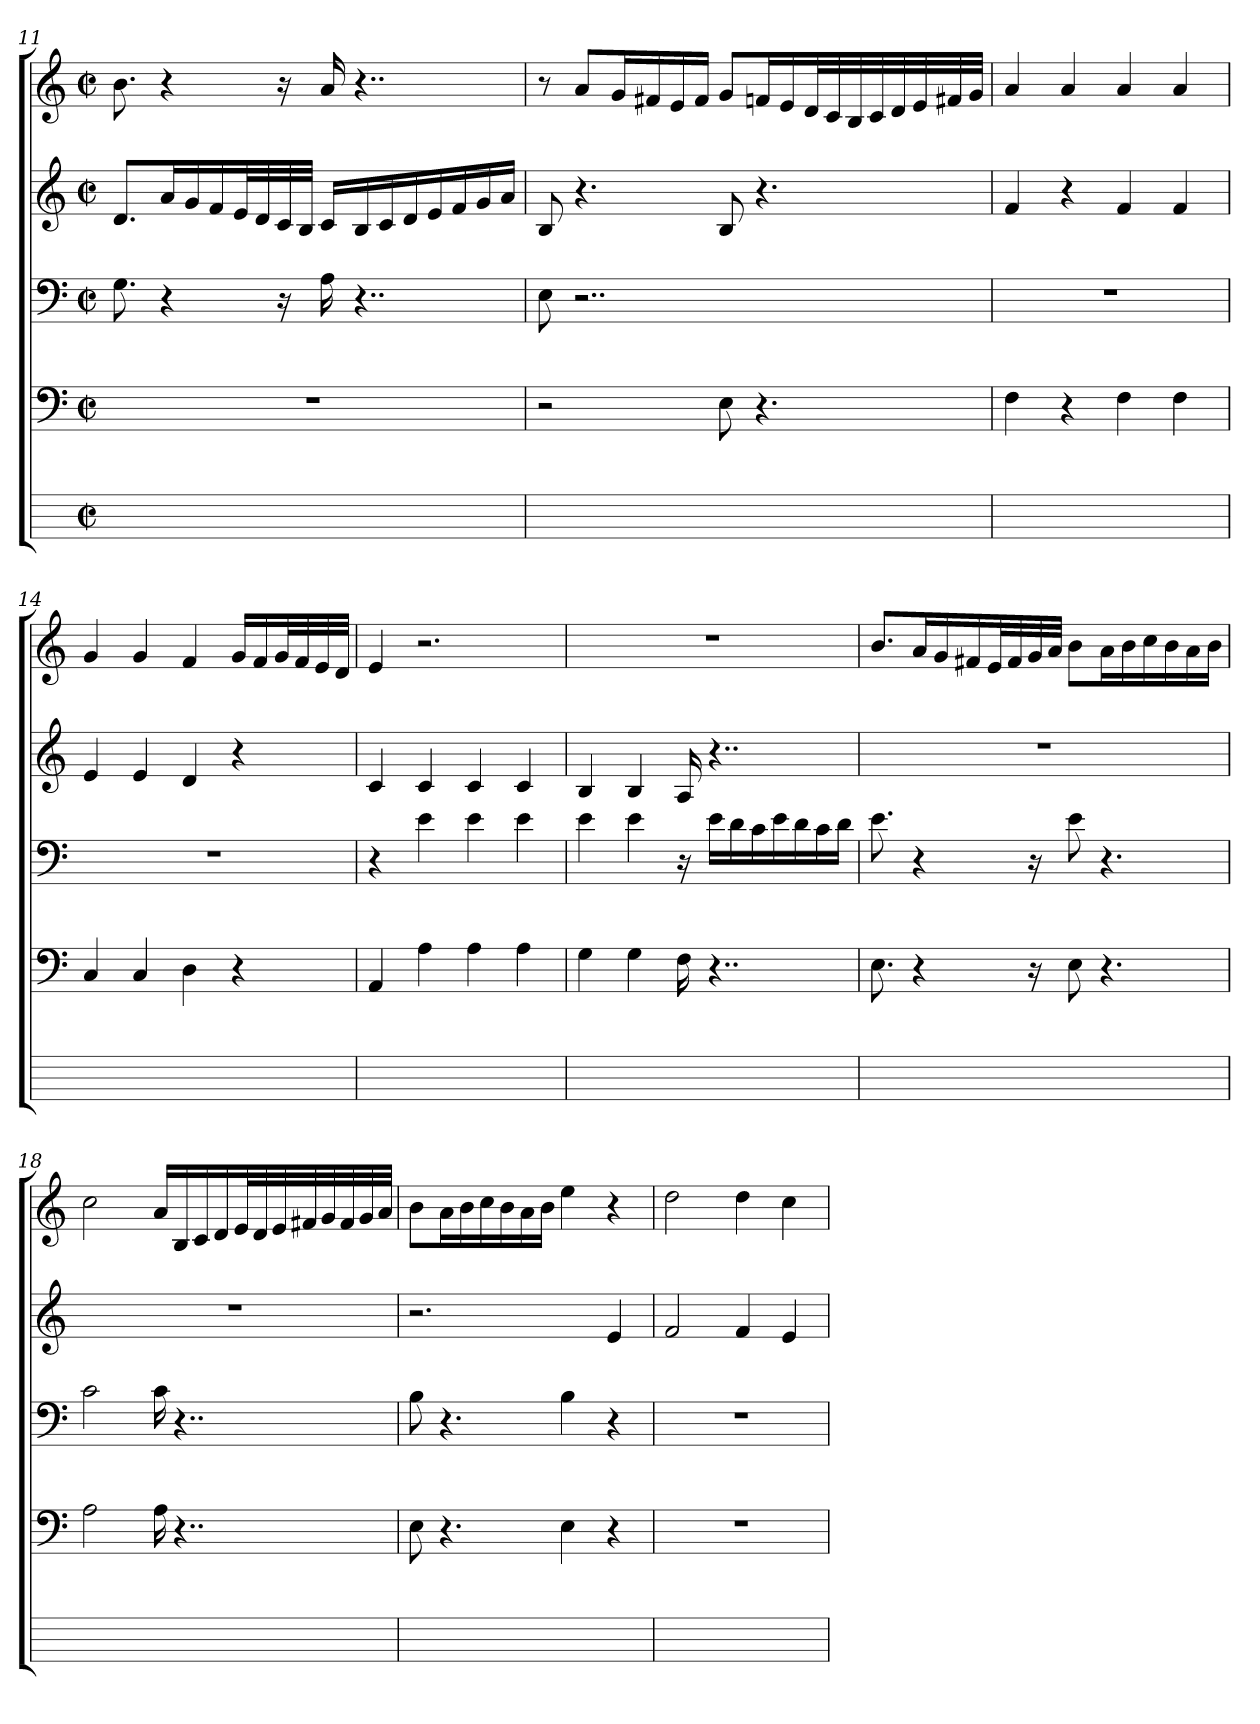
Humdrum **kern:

**kern	**kern	**kern	**kern	**kern
*part5	*part4	*part3	*part2	*part1
*staff5	*staff4	*staff3	*staff2	*staff1
*	*clefF4	*clefF4	*clefG2	*clefG2
*	*k[]	*k[]	*k[]	*k[]
*	*C:	*C:	*C:	*C:
*M2/2	*M2/2	*M2/2	*M2/2	*M2/2
*met(c|)	*met(c|)	*met(c|)	*met(c|)	*met(c|)
=11	=11	=11	=11	=11
1ryy	1r	8.G	8.dL	8.b
.	.	4r	16aiL	4r
.	.	.	16gi	.
.	.	.	16fi	.
.	.	.	32eiL	.
.	.	.	32di	.
.	.	16r	32ci	16r
.	.	.	32BiJJJ	.
.	.	16A	16cLL	16a
.	.	4..r	16Bi	4..r
.	.	.	16ci	.
.	.	.	16di	.
.	.	.	16ei	.
.	.	.	16fi	.
.	.	.	16gi	.
.	.	.	16aiJJ	.
=12	=12	=12	=12	=12
1ryy	2r	8E	8B	8r
.	.	2..r	4.r	8aiL
.	.	.	.	16gL
.	.	.	.	16f#Xi
.	.	.	.	16ej
.	.	.	.	16f#iJJ
.	8EZ	.	8BZ	8gL
.	4.r	.	4.r	16fniL
.	.	.	.	16ei
.	.	.	.	32diL
.	.	.	.	32ci
.	.	.	.	32Bi
.	.	.	.	32ci
.	.	.	.	32di
.	.	.	.	32ei
.	.	.	.	32f#Xi
.	.	.	.	32giJJJ
=13	=13	=13	=13	=13
1ryy	4F	1r	4f	4a
.	4r	.	4r	4a
.	4FZ	.	4fZ	4a
.	4F	.	4f	4a
=14	=14	=14	=14	=14
1ryy	4C	1r	4e	4g
.	4C	.	4e	4g
.	4D	.	4d	4f
.	4r	.	4r	16giLL
.	.	.	.	16fi
.	.	.	.	32giL
.	.	.	.	32fi
.	.	.	.	32ei
.	.	.	.	32diJJJ
=15	=15	=15	=15	=15
1ryy	4AA	4r	4c	4e
.	4A	4e	4c	2.r
.	4A	4e	4c	.
.	4A	4e	4c	.
=16	=16	=16	=16	=16
1ryy	4G	4e	4B	1r
.	4G	4e	4B	.
.	16F	16r	16A	.
.	4..r	16eiLL	4..r	.
.	.	16di	.	.
.	.	16ci	.	.
.	.	16ei	.	.
.	.	16di	.	.
.	.	16ci	.	.
.	.	16diJJ	.	.
=17	=17	=17	=17	=17
1ryy	8.E	8.e	1r	8.bL
.	4r	4r	.	16aiL
.	.	.	.	16gi
.	.	.	.	16f#Xi
.	.	.	.	32eiL
.	.	.	.	32f#i
.	16r	16r	.	32gi
.	.	.	.	32aiJJJ
.	8E	8e	.	8bZL
.	4.r	4.r	.	16aiL
.	.	.	.	16bi
.	.	.	.	16cci
.	.	.	.	16bi
.	.	.	.	16ai
.	.	.	.	16biJJ
=18	=18	=18	=18	=18
1ryy	2A	2c	1r	2cc
.	16A	16c	.	16aLL
.	4..r	4..r	.	16Bi
.	.	.	.	16ci
.	.	.	.	16di
.	.	.	.	32eiL
.	.	.	.	32di
.	.	.	.	32ei
.	.	.	.	32f#Xi
.	.	.	.	32gi
.	.	.	.	32f#i
.	.	.	.	32gi
.	.	.	.	32aiJJJ
=19	=19	=19	=19	=19
1ryy	8E	8B	2.r	8bL
.	4.r	4.r	.	16aiL
.	.	.	.	16bi
.	.	.	.	16cci
.	.	.	.	16bi
.	.	.	.	16ai
.	.	.	.	16biJJ
.	4EZ	4BZ	.	4ee
.	4r	4r	4e	4r
=20	=20	=20	=20	=20
1ryy	1r	1r	2f	2dd
.	.	.	4fZ	4ddZ
.	.	.	4e	4cc
=	=	=	=	=
*-	*-	*-	*-	*-
